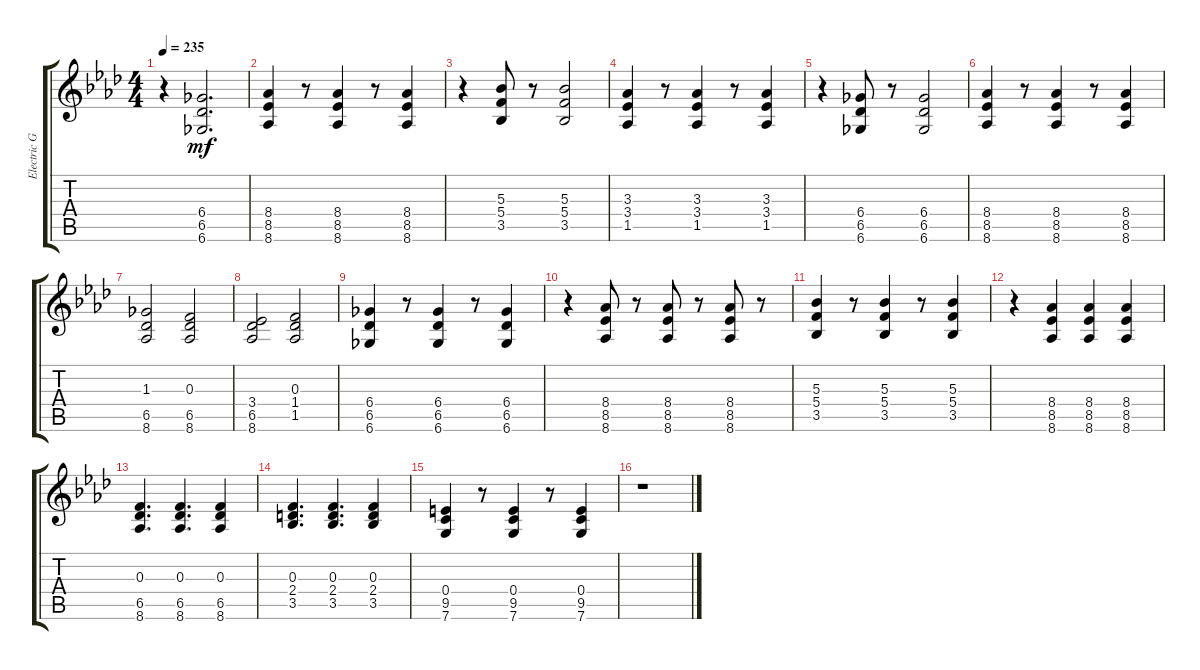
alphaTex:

\track ("Electric Guitar" "Electric G") {instrument distortionguitar}
\staff {score tabs}
\tuning (D4 A3 F3 C3 G2 C2) {hide}
\ts (4 4)
\tempo 235
\clef g2
\ks ab
r.4{dy f} (6.4 6.5 6.6).2{d dy mf} |
(8.4 8.5 8.6).4 r.8 (8.4 8.5 8.6).4 r.8 (8.4 8.5 8.6).4 |
r.4 (5.3 5.4 3.5).8 r.8 (5.3 5.4 3.5).2 |
(3.3 3.4 1.5).4 r.8 (3.3 3.4 1.5).4 r.8 (3.3 3.4 1.5).4 |
r.4 (6.4 6.5 6.6).8 r.8 (6.4 6.5 6.6).2 |
(8.4 8.5 8.6).4 r.8 (8.4 8.5 8.6).4 r.8 (8.4 8.5 8.6).4 |
(1.3 6.5 8.6).2 (0.3 6.5 8.6).2 |
(3.4 6.5 8.6).2 (0.3 1.4 1.5).2 |
(6.4 6.5 6.6).4 r.8 (6.4 6.5 6.6).4 r.8 (6.4 6.5 6.6).4 |
r.4 (8.4 8.5 8.6).8 r.8 (8.4 8.5 8.6).8 r.8 (8.4 8.5 8.6).8 r.8 |
(5.3 5.4 3.5).4 r.8 (5.3 5.4 3.5).4 r.8 (5.3 5.4 3.5).4 |
r.4 (8.4 8.5 8.6).4 (8.4 8.5 8.6).4 (8.4 8.5 8.6).4 |
(0.3 6.5 8.6).4{d} (0.3 6.5 8.6).4{d} (0.3 6.5 8.6).4 |
(0.3 2.4 3.5).4{d} (0.3 2.4 3.5).4{d} (0.3 2.4 3.5).4 |
(0.4 9.5 7.6).4 r.8 (0.4 9.5 7.6).4 r.8 (0.4 9.5 7.6).4 |
r.1
